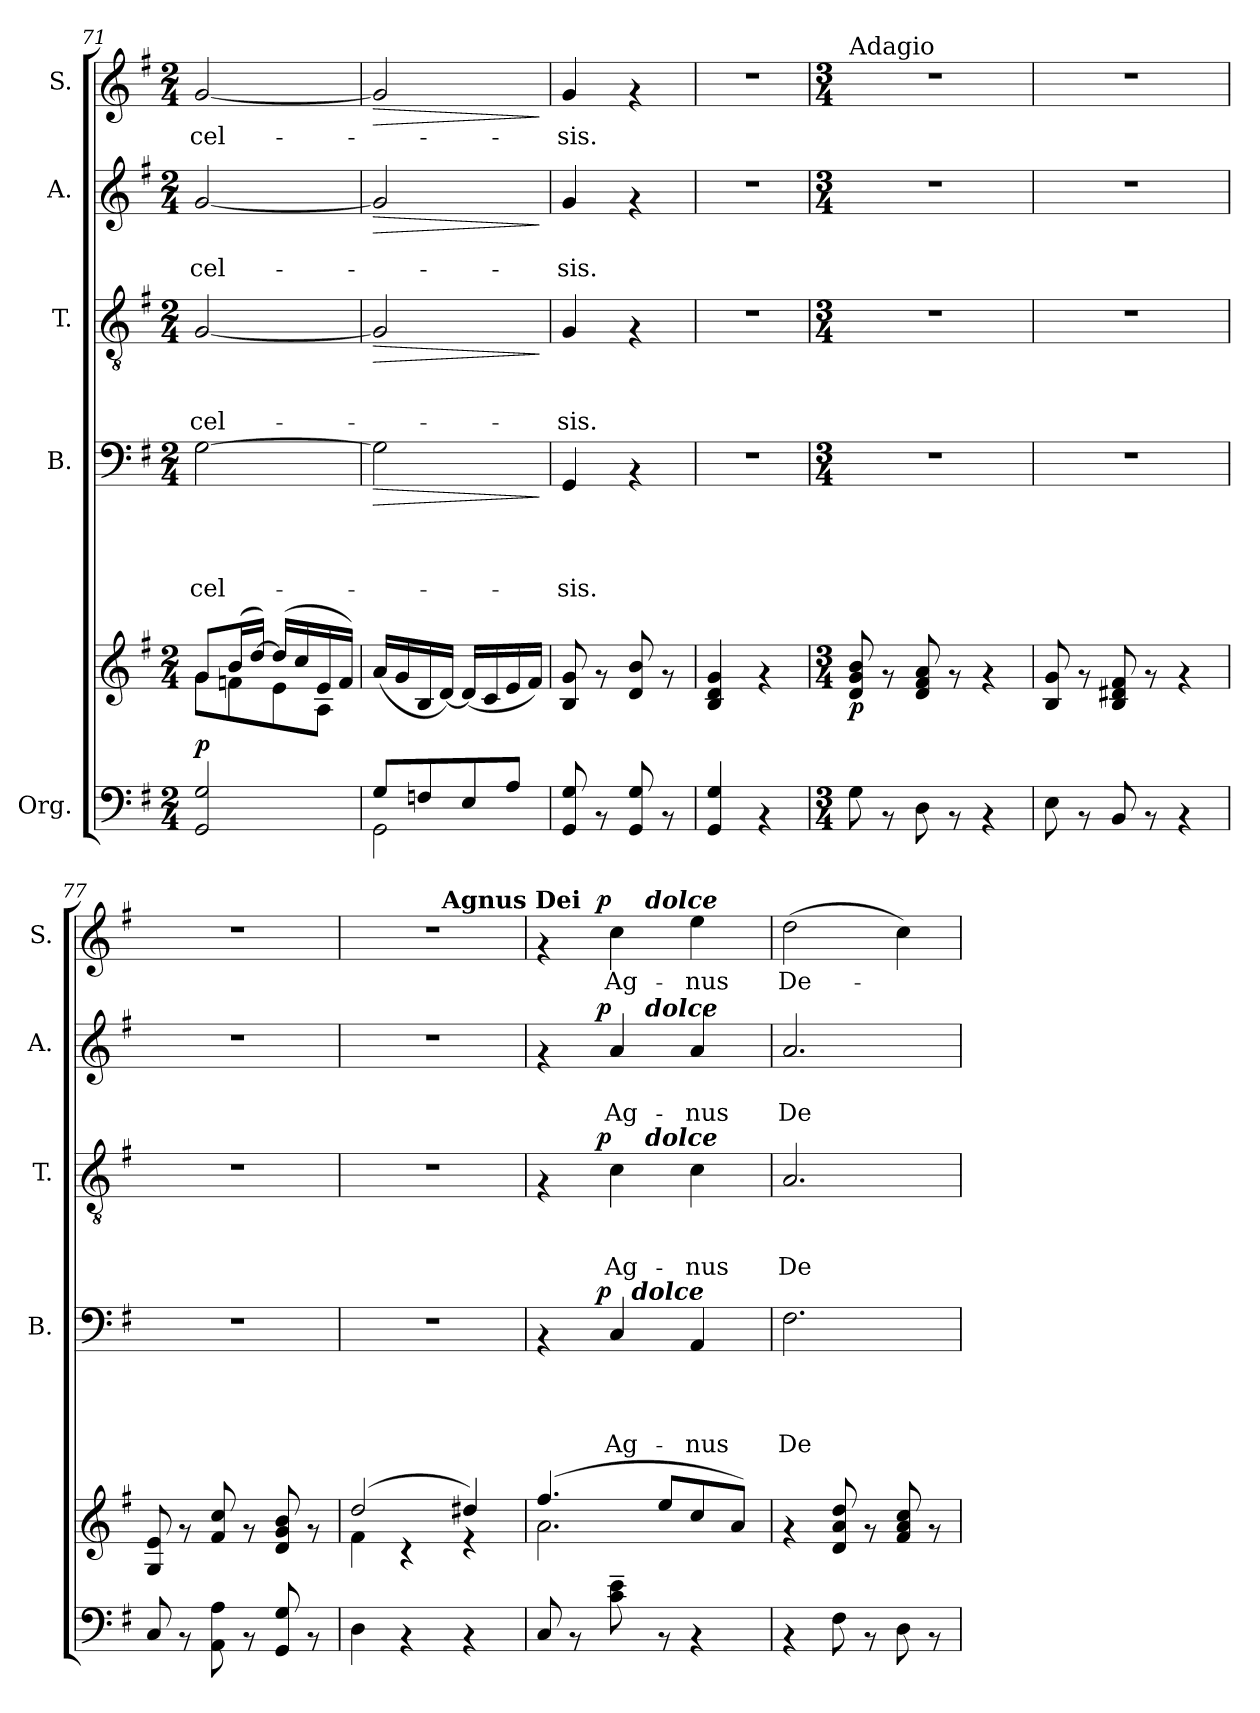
**kern	**kern	**dynam	**kern	**text	**text	**text	**text	**dynam	**kern	**text	**text	**text	**dynam	**kern	**text	**text	**dynam	**kern	**text	**dynam
*part5	*part5	*part5	*part4	*part4	*part4	*part4	*part4	*part4	*part3	*part3	*part3	*part3	*part3	*part2	*part2	*part2	*part2	*part1	*part1	*part1
*staff6	*staff5	*staff5/6	*staff4	*staff4	*staff4	*staff4	*staff4	*staff4	*staff3	*staff3	*staff3	*staff3	*staff3	*staff2	*staff2	*staff2	*staff2	*staff1	*staff1	*staff1
*I"Org.	*	*	*I"B.	*	*	*	*	*	*I"T.	*	*	*	*	*I"A.	*	*	*	*I"S.	*	*
*	*	*	*I'B.	*	*	*	*	*	*I'T.	*	*	*	*	*I'A.	*	*	*	*I'S.	*	*
*clefF4	*clefG2	*	*clefF4	*	*	*	*	*	*clefGv2	*	*	*	*	*clefG2	*	*	*	*clefG2	*	*
*k[f#]	*k[f#]	*	*k[f#]	*	*	*	*	*	*k[f#]	*	*	*	*	*k[f#]	*	*	*	*k[f#]	*	*
*G:	*G:	*	*G:	*	*	*	*	*	*G:	*	*	*	*	*G:	*	*	*	*G:	*	*
*M2/4	*M2/4	*	*M2/4	*	*	*	*	*	*M2/4	*	*	*	*	*M2/4	*	*	*	*M2/4	*	*
=71	=71	=71	=71	=71	=71	=71	=71	=71	=71	=71	=71	=71	=71	=71	=71	=71	=71	=71	=71	=71
*	*^	*	*	*	*	*	*	*	*	*	*	*	*	*	*	*	*	*	*	*
!	!	!	!LO:DY:a=2	!	!	!	!	!LO:LY:b	!	!	!	!	!LO:LY:b	!	!	!	!LO:LY:b	!	!	!LO:LY:b	!
2GG/ 2G/	8g/L	8g\L	p	[>2G\	.	.	.	-cel-	.	[<2G/	.	.	-cel-	.	[<2g/	.	-cel-	.	[<2g/	-cel-	.
.	(>16b/L	8fn\	.	.	.	.	.	.	.	.	.	.	.	.	.	.	.	.	.	.	.
.	[>16dd/JJ)	.	.	.	.	.	.	.	.	.	.	.	.	.	.	.	.	.	.	.	.
.	(>16dd/LL]	8e\	.	.	.	.	.	.	.	.	.	.	.	.	.	.	.	.	.	.	.
.	16cc/	.	.	.	.	.	.	.	.	.	.	.	.	.	.	.	.	.	.	.	.
.	16e/	8A\J	.	.	.	.	.	.	.	.	.	.	.	.	.	.	.	.	.	.	.
.	16f/JJ)	.	.	.	.	.	.	.	.	.	.	.	.	.	.	.	.	.	.	.	.
*	*v	*v	*	*	*	*	*	*	*	*	*	*	*	*	*	*	*	*	*	*	*
=72	=72	=72	=72	=72	=72	=72	=72	=72	=72	=72	=72	=72	=72	=72	=72	=72	=72	=72	=72	=72
*^	*	*	*	*	*	*	*	*	*	*	*	*	*	*	*	*	*	*	*	*
!	!	!	!	!	!	!	!	!	!LO:HP:b	!	!	!	!	!LO:HP:b	!	!	!	!LO:HP:b	!	!	!LO:HP:b
8G/L	2GG\	(<16a/LL	.	2G\]	.	.	.	.	>	2G/]	.	.	.	>	2g/]	.	.	>	2g/]	.	>
.	.	16g/	.	.	.	.	.	.	.	.	.	.	.	.	.	.	.	.	.	.	.
8Fn/	.	16B/	.	.	.	.	.	.	.	.	.	.	.	.	.	.	.	.	.	.	.
.	.	[<16d/JJ)	.	.	.	.	.	.	.	.	.	.	.	.	.	.	.	.	.	.	.
8E/	.	(<16d/LL]	.	.	.	.	.	.	.	.	.	.	.	.	.	.	.	.	.	.	.
.	.	16c/	.	.	.	.	.	.	.	.	.	.	.	.	.	.	.	.	.	.	.
8A/J	.	16e/	.	.	.	.	.	.	.	.	.	.	.	.	.	.	.	.	.	.	.
.	.	16f#/JJ)	.	.	.	.	.	.	.	.	.	.	.	.	.	.	.	.	.	.	.
*v	*v	*	*	*	*	*	*	*	*	*	*	*	*	*	*	*	*	*	*	*	*
.	.	.	.	.	.	.	.	]	.	.	.	.	]	.	.	.	]	.	.	]
=73	=73	=73	=73	=73	=73	=73	=73	=73	=73	=73	=73	=73	=73	=73	=73	=73	=73	=73	=73	=73
!	!	!	!	!	!	!	!LO:LY:b	!	!	!	!	!LO:LY:b	!	!	!	!LO:LY:b	!	!	!LO:LY:b	!
8GG/ 8G/	8B/ 8g/	.	4GG/	.	.	.	-sis.	.	4G/	.	.	-sis.	.	4g/	.	-sis.	.	4g/	-sis.	.
8rAA	8rf	.	.	.	.	.	.	.	.	.	.	.	.	.	.	.	.	.	.	.
8GG/ 8G/	8d/ 8b/	.	4rAA	.	.	.	.	.	4rF	.	.	.	.	4rf	.	.	.	4rf	.	.
8rAA	8rf	.	.	.	.	.	.	.	.	.	.	.	.	.	.	.	.	.	.	.
=74	=74	=74	=74	=74	=74	=74	=74	=74	=74	=74	=74	=74	=74	=74	=74	=74	=74	=74	=74	=74
4GG/ 4G/	4B/ 4d/ 4g/	.	2r	.	.	.	.	.	2r	.	.	.	.	2r	.	.	.	2r	.	.
4rAA	4rf	.	.	.	.	.	.	.	.	.	.	.	.	.	.	.	.	.	.	.
!!LO:LB:g=z
=75!	=75!	=75!	=75!	=75!	=75!	=75!	=75!	=75!	=75!	=75!	=75!	=75!	=75!	=75!	=75!	=75!	=75!	=75!	=75!	=75!
*M3/4	*M3/4	*	*M3/4	*	*	*	*	*	*M3/4	*	*	*	*	*M3/4	*	*	*	*M3/4	*	*
!	!	!	!	!	!	!	!	!	!	!	!	!	!	!	!	!	!	!LO:TX:a:t=Adagio	!	!
!	!	!LO:DY:b	!	!	!	!	!	!	!	!	!	!	!	!	!	!	!	!	!	!
8G\	8d/ 8g/ 8b/	p	2.r	.	.	.	.	.	2.r	.	.	.	.	2.r	.	.	.	2.r	.	.
8rAA	8rf	.	.	.	.	.	.	.	.	.	.	.	.	.	.	.	.	.	.	.
8D\	8d/ 8f#/ 8a/	.	.	.	.	.	.	.	.	.	.	.	.	.	.	.	.	.	.	.
8rAA	8rf	.	.	.	.	.	.	.	.	.	.	.	.	.	.	.	.	.	.	.
4rAA	4rf	.	.	.	.	.	.	.	.	.	.	.	.	.	.	.	.	.	.	.
=76	=76	=76	=76	=76	=76	=76	=76	=76	=76	=76	=76	=76	=76	=76	=76	=76	=76	=76	=76	=76
8E\	8B/ 8g/	.	2.r	.	.	.	.	.	2.r	.	.	.	.	2.r	.	.	.	2.r	.	.
8rAA	8rf	.	.	.	.	.	.	.	.	.	.	.	.	.	.	.	.	.	.	.
8BB/	8B/ 8d#X/ 8f#/	.	.	.	.	.	.	.	.	.	.	.	.	.	.	.	.	.	.	.
8rAA	8rf	.	.	.	.	.	.	.	.	.	.	.	.	.	.	.	.	.	.	.
4rAA	4rf	.	.	.	.	.	.	.	.	.	.	.	.	.	.	.	.	.	.	.
=77	=77	=77	=77	=77	=77	=77	=77	=77	=77	=77	=77	=77	=77	=77	=77	=77	=77	=77	=77	=77
8C/	8G/ 8e/	.	2.r	.	.	.	.	.	2.r	.	.	.	.	2.r	.	.	.	2.r	.	.
8rAA	8rf	.	.	.	.	.	.	.	.	.	.	.	.	.	.	.	.	.	.	.
8AA\ 8A\	8f#/ 8cc/	.	.	.	.	.	.	.	.	.	.	.	.	.	.	.	.	.	.	.
8rAA	8rf	.	.	.	.	.	.	.	.	.	.	.	.	.	.	.	.	.	.	.
8GG/ 8G/	8d/ 8g/ 8b/	.	.	.	.	.	.	.	.	.	.	.	.	.	.	.	.	.	.	.
8rAA	8rf	.	.	.	.	.	.	.	.	.	.	.	.	.	.	.	.	.	.	.
=78	=78	=78	=78	=78	=78	=78	=78	=78	=78	=78	=78	=78	=78	=78	=78	=78	=78	=78	=78	=78
*	*^	*	*	*	*	*	*	*	*	*	*	*	*	*	*	*	*	*^	*	*
4D\	(2dd/	4f#\	.	2.r	.	.	.	.	.	2.r	.	.	.	.	2.r	.	.	.	2.r	4..ryy	.	.
4rAA	.	4rc	.	.	.	.	.	.	.	.	.	.	.	.	.	.	.	.	.	.	.	.
!	!	!	!	!	!	!	!	!	!	!	!	!	!	!	!	!	!	!	!	!LO:TX:a:B:t=Agnus Dei	!	!
.	.	.	.	.	.	.	.	.	.	.	.	.	.	.	.	.	.	.	.	4ryy	.	.
4rAA	4dd#X/)	4rd	.	.	.	.	.	.	.	.	.	.	.	.	.	.	.	.	.	.	.	.
.	.	.	.	.	.	.	.	.	.	.	.	.	.	.	.	.	.	.	.	16ryy	.	.
=79	=79	=79	=79	=79	=79	=79	=79	=79	=79	=79	=79	=79	=79	=79	=79	=79	=79	=79	=79	=79	=79	=79
*	*	*	*	*^	*	*	*	*	*	*^	*	*	*	*	*^	*	*	*	*	*^	*	*
*	*	*	*	*	*^	*	*	*	*	*	*	*^	*	*	*	*	*	*^	*	*	*	*	*	*	*	*
8C/	(4.ff#/	2.a\	.	4rAA	8..ryy	4ryy	.	.	.	.	.	4rF	8..ryy	4ryy	.	.	.	.	4rf	8..ryy	4ryy	.	.	.	4rf	8..ryy	4ryy	.	.
8rAA	.	.	.	.	.	.	.	.	.	.	.	.	.	.	.	.	.	.	.	.	.	.	.	.	.	.	.	.	.
!	!	!	!	!	!	!	!	!	!	!	!LO:DY:a	!	!	!	!	!	!	!LO:DY:a	!	!	!	!	!	!LO:DY:a	!	!	!	!	!LO:DY:a
.	.	.	.	.	2ryy	.	.	.	.	.	p	.	2ryy	.	.	.	.	p	.	2ryy	.	.	.	p	.	2ryy	.	.	p
!	!	!	!	!	!	!	!	!	!	!LO:LY:b	!	!	!	!	!	!	!LO:LY:b	!	!	!	!	!	!LO:LY:b	!	!	!	!	!LO:LY:b	!
8c\~> 8e\~>	.	.	.	4C/	.	16ryy	.	.	.	Ag-	.	4c\	.	16.ryy	.	.	Ag-	.	4a/	.	16.ryy	.	Ag-	.	4cc\	.	16.ryy	Ag-	.
!	!	!	!	!	!	!LO:TX:a:Bi:t=dolce	!	!	!	!	!	!	!	!	!	!	!	!	!	!	!	!	!	!	!	!	!	!	!
.	.	.	.	.	.	4..ryy	.	.	.	.	.	.	.	.	.	.	.	.	.	.	.	.	.	.	.	.	.	.	.
!	!	!	!	!	!	!	!	!	!	!	!	!	!	!	!	!	!	!	!	!	!	!	!	!	!	!	!LO:TX:a:Bi:t=dolce	!	!
!	!	!	!	!	!	!	!	!	!	!	!	!	!	!	!	!	!	!	!	!	!LO:TX:a:Bi:t=dolce	!	!	!	!	!	!	!	!
!	!	!	!	!	!	!	!	!	!	!	!	!	!	!LO:TX:a:Bi:t=dolce	!	!	!	!	!	!	!	!	!	!	!	!	!	!	!
.	.	.	.	.	.	.	.	.	.	.	.	.	.	4ryy	.	.	.	.	.	.	4ryy	.	.	.	.	.	4ryy	.	.
8rAA	8ee/L	.	.	.	.	.	.	.	.	.	.	.	.	.	.	.	.	.	.	.	.	.	.	.	.	.	.	.	.
!	!	!	!	!	!	!	!	!	!	!LO:LY:b	!	!	!	!	!	!	!LO:LY:b	!	!	!	!	!	!LO:LY:b	!	!	!	!	!LO:LY:b	!
4rAA	8cc/	.	.	4AA/	.	.	.	.	.	-nus	.	4c\	.	.	.	.	-nus	.	4a/	.	.	.	-nus	.	4ee\	.	.	-nus	.
.	.	.	.	.	.	.	.	.	.	.	.	.	.	8ryy	.	.	.	.	.	.	8ryy	.	.	.	.	.	8ryy	.	.
.	8a/J)	.	.	.	.	.	.	.	.	.	.	.	.	.	.	.	.	.	.	.	.	.	.	.	.	.	.	.	.
.	.	.	.	.	32ryy	.	.	.	.	.	.	.	32ryy	32ryy	.	.	.	.	.	32ryy	32ryy	.	.	.	.	32ryy	32ryy	.	.
=80	=80	=80	=80	=80	=80	=80	=80	=80	=80	=80	=80	=80	=80	=80	=80	=80	=80	=80	=80	=80	=80	=80	=80	=80	=80	=80	=80	=80	=80
!	!	!	!	!	!	!	!	!	!	!LO:LY:b	!	!	!	!	!	!	!LO:LY:b	!	!	!	!	!	!LO:LY:b	!	!	!	!	!LO:LY:b	!
*	*v	*v	*	*	*	*	*	*	*	*	*	*v	*v	*v	*	*	*	*	*v	*v	*v	*	*	*	*v	*v	*v	*	*
*	*	*	*v	*v	*v	*	*	*	*	*	*	*	*	*	*	*	*	*	*	*	*	*
4rAA	4rf	.	2.F#\	.	.	.	De-	.	2.A/	.	.	De-	.	2.a/	.	De-	.	(>2dd\	De-	.
8F#\	8d/ 8a/ 8dd/	.	.	.	.	.	.	.	.	.	.	.	.	.	.	.	.	.	.	.
8rAA	8rf	.	.	.	.	.	.	.	.	.	.	.	.	.	.	.	.	.	.	.
8D\	8f#/ 8a/ 8cc/	.	.	.	.	.	.	.	.	.	.	.	.	.	.	.	.	4cc\)	.	.
8rAA	8rf	.	.	.	.	.	.	.	.	.	.	.	.	.	.	.	.	.	.	.
=	=	=	=	=	=	=	=	=	=	=	=	=	=	=	=	=	=	=	=	=
*-	*-	*-	*-	*-	*-	*-	*-	*-	*-	*-	*-	*-	*-	*-	*-	*-	*-	*-	*-	*-
